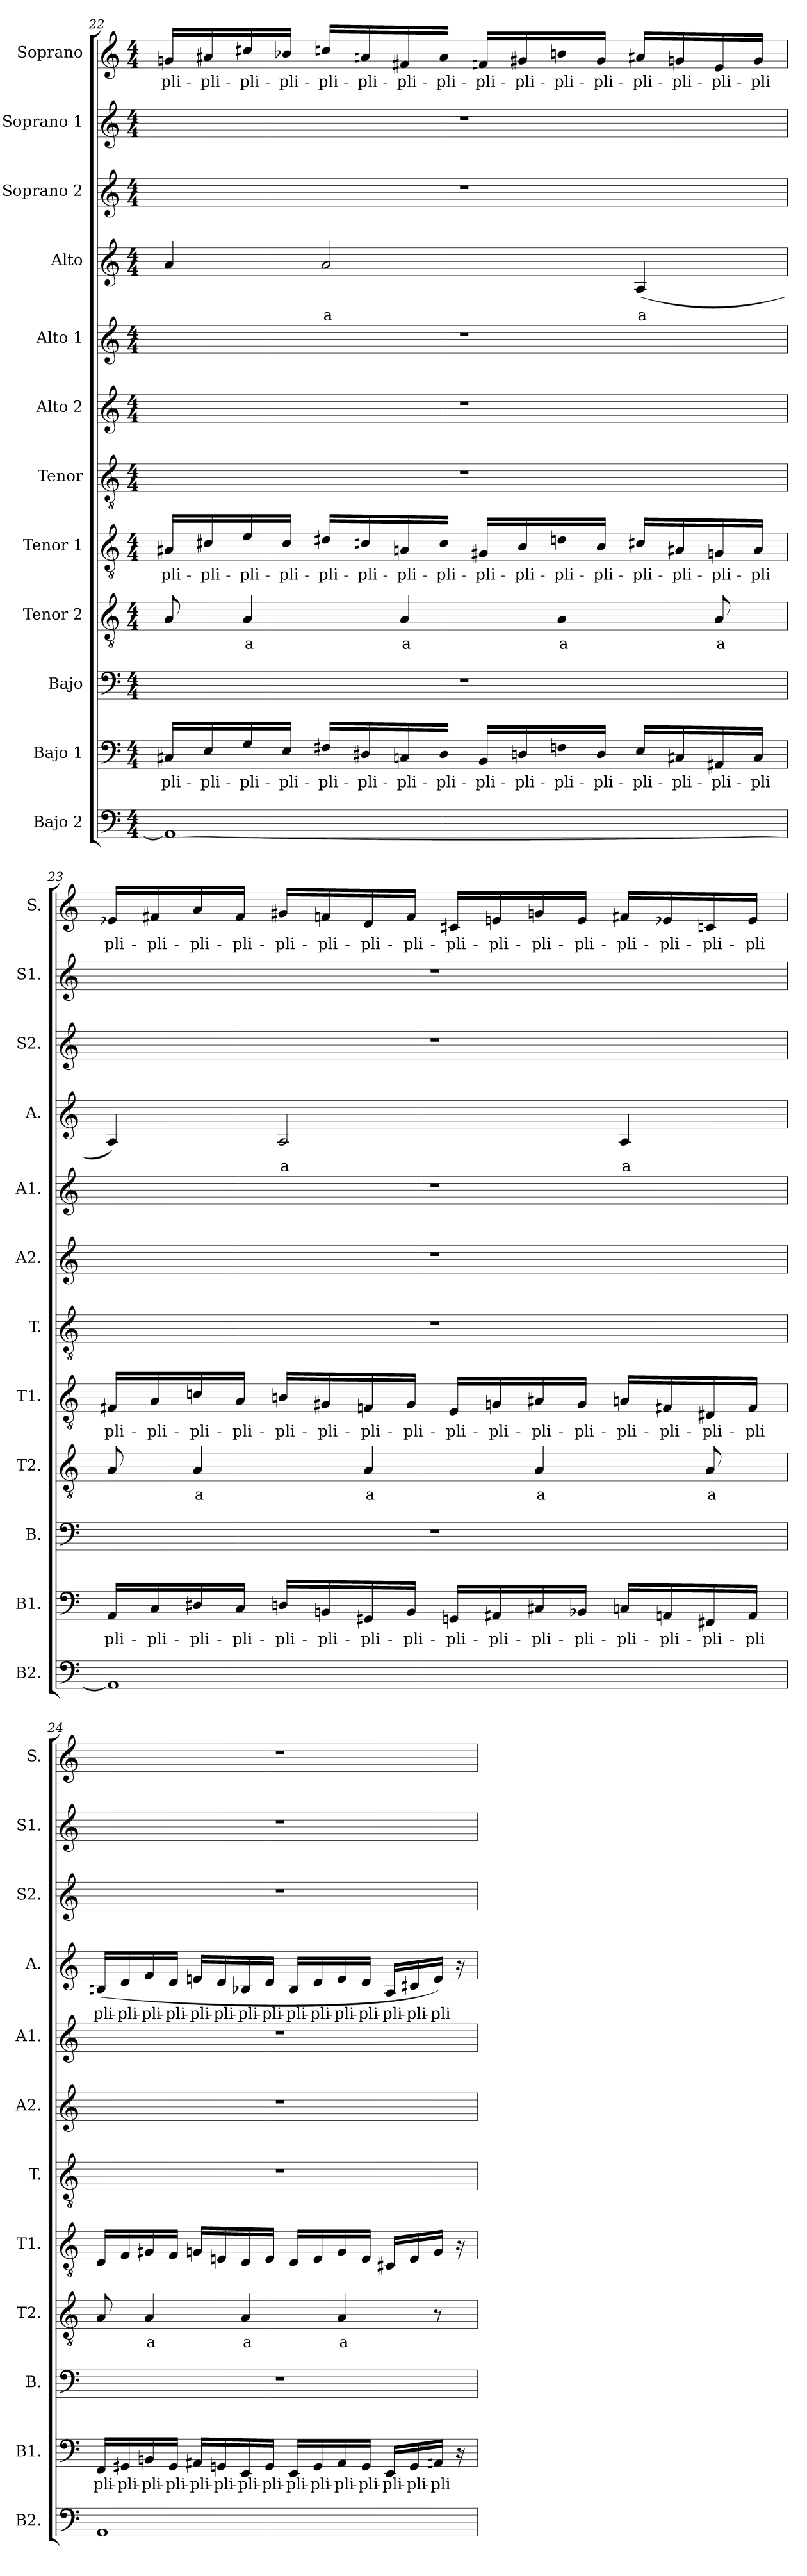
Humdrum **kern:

**kern	**kern	**text	**kern	**kern	**text	**kern	**text	**kern	**kern	**kern	**kern	**text	**kern	**kern	**kern	**text
*part12	*part11	*part11	*part10	*part9	*part9	*part8	*part8	*part7	*part6	*part5	*part4	*part4	*part3	*part2	*part1	*part1
*staff12	*staff11	*staff11	*staff10	*staff9	*staff9	*staff8	*staff8	*staff7	*staff6	*staff5	*staff4	*staff4	*staff3	*staff2	*staff1	*staff1
*I"Bajo 2	*I"Bajo 1	*	*I"Bajo	*I"Tenor 2	*	*I"Tenor 1	*	*I"Tenor	*I"Alto 2	*I"Alto 1	*I"Alto	*	*I"Soprano 2	*I"Soprano 1	*I"Soprano	*
*I'B2.	*I'B1.	*	*I'B.	*I'T2.	*	*I'T1.	*	*I'T.	*I'A2.	*I'A1.	*I'A.	*	*I'S2.	*I'S1.	*I'S.	*
*clefF4	*clefF4	*	*clefF4	*clefGv2	*	*clefGv2	*	*clefGv2	*clefG2	*clefG2	*clefG2	*	*clefG2	*clefG2	*clefG2	*
*k[]	*k[]	*	*k[]	*k[]	*	*k[]	*	*k[]	*k[]	*k[]	*k[]	*	*k[]	*k[]	*k[]	*
*M4/4	*M4/4	*	*M4/4	*M4/4	*	*M4/4	*	*M4/4	*M4/4	*M4/4	*M4/4	*	*M4/4	*M4/4	*M4/4	*
=22	=22	=22	=22	=22	=22	=22	=22	=22	=22	=22	=22	=22	=22	=22	=22	=22
!	!	!LO:LY:b	!	!	!	!	!LO:LY:b	!	!	!	!	!	!	!	!	!LO:LY:b
1AA_	16C#X/LL	pli-	1r	8A/	.	16A#X/LL	pli-	1r	1r	1r	4a/	.	1r	1r	16gn/LL	pli-
!	!	!LO:LY:b	!	!	!	!	!LO:LY:b	!	!	!	!	!	!	!	!	!LO:LY:b
.	16E/	-pli-	.	.	.	16c#X/	-pli-	.	.	.	.	.	.	.	16a#X/	-pli-
!	!	!LO:LY:b	!	!	!LO:LY:b	!	!LO:LY:b	!	!	!	!	!	!	!	!	!LO:LY:b
.	16G/	-pli-	.	4A/	a	16e/	-pli-	.	.	.	.	.	.	.	16cc#X/	-pli-
!	!	!LO:LY:b	!	!	!	!	!LO:LY:b	!	!	!	!	!	!	!	!	!LO:LY:b
.	16E/JJ	-pli-	.	.	.	16c#/JJ	-pli-	.	.	.	.	.	.	.	16b-X/JJ	-pli-
!	!	!LO:LY:b	!	!	!	!	!LO:LY:b	!	!	!	!	!LO:LY:b	!	!	!	!LO:LY:b
.	16F#X/LL	-pli-	.	.	.	16d#X/LL	-pli-	.	.	.	2a/	a	.	.	16ccn/LL	-pli-
!	!	!LO:LY:b	!	!	!	!	!LO:LY:b	!	!	!	!	!	!	!	!	!LO:LY:b
.	16D#X/	-pli-	.	.	.	16cn/	-pli-	.	.	.	.	.	.	.	16an/	-pli-
!	!	!LO:LY:b	!	!	!LO:LY:b	!	!LO:LY:b	!	!	!	!	!	!	!	!	!LO:LY:b
.	16Cn/	-pli-	.	4A/	a	16An/	-pli-	.	.	.	.	.	.	.	16f#X/	-pli-
!	!	!LO:LY:b	!	!	!	!	!LO:LY:b	!	!	!	!	!	!	!	!	!LO:LY:b
.	16D#/JJ	-pli-	.	.	.	16c/JJ	-pli-	.	.	.	.	.	.	.	16a/JJ	-pli-
!	!	!LO:LY:b	!	!	!	!	!LO:LY:b	!	!	!	!	!	!	!	!	!LO:LY:b
.	16BB/LL	-pli-	.	.	.	16G#X/LL	-pli-	.	.	.	.	.	.	.	16fn/LL	-pli-
!	!	!LO:LY:b	!	!	!	!	!LO:LY:b	!	!	!	!	!	!	!	!	!LO:LY:b
.	16Dn/	-pli-	.	.	.	16B/	-pli-	.	.	.	.	.	.	.	16g#X/	-pli-
!	!	!LO:LY:b	!	!	!LO:LY:b	!	!LO:LY:b	!	!	!	!	!	!	!	!	!LO:LY:b
.	16Fn/	-pli-	.	4A/	a	16dn/	-pli-	.	.	.	.	.	.	.	16bn/	-pli-
!	!	!LO:LY:b	!	!	!	!	!LO:LY:b	!	!	!	!	!	!	!	!	!LO:LY:b
.	16D/JJ	-pli-	.	.	.	16B/JJ	-pli-	.	.	.	.	.	.	.	16g#/JJ	-pli-
!	!	!LO:LY:b	!	!	!	!	!LO:LY:b	!	!	!	!	!LO:LY:b	!	!	!	!LO:LY:b
.	16E/LL	-pli-	.	.	.	16c#X/LL	-pli-	.	.	.	(>4A/	a	.	.	16a#X/LL	-pli-
!	!	!LO:LY:b	!	!	!	!	!LO:LY:b	!	!	!	!	!	!	!	!	!LO:LY:b
.	16C#X/	-pli-	.	.	.	16A#X/	-pli-	.	.	.	.	.	.	.	16gn/	-pli-
!	!	!LO:LY:b	!	!	!LO:LY:b	!	!LO:LY:b	!	!	!	!	!	!	!	!	!LO:LY:b
.	16AA#X/	-pli-	.	8A/	a	16Gn/	-pli-	.	.	.	.	.	.	.	16e/	-pli-
!	!	!LO:LY:b	!	!	!	!	!LO:LY:b	!	!	!	!	!	!	!	!	!LO:LY:b
.	16C#/JJ	-pli	.	.	.	16A#/JJ	-pli	.	.	.	.	.	.	.	16g/JJ	-pli
!!LO:PB:g=z
=23	=23	=23	=23	=23	=23	=23	=23	=23	=23	=23	=23	=23	=23	=23	=23	=23
!	!	!LO:LY:b	!	!	!	!	!LO:LY:b	!	!	!	!	!	!	!	!	!LO:LY:b
1AA]	16AA/LL	pli-	1r	8A/	.	16F#X/LL	pli-	1r	1r	1r	4A/)	.	1r	1r	16e-X/LL	pli-
!	!	!LO:LY:b	!	!	!	!	!LO:LY:b	!	!	!	!	!	!	!	!	!LO:LY:b
.	16C/	-pli-	.	.	.	16A/	-pli-	.	.	.	.	.	.	.	16f#X/	-pli-
!	!	!LO:LY:b	!	!	!LO:LY:b	!	!LO:LY:b	!	!	!	!	!	!	!	!	!LO:LY:b
.	16D#X/	-pli-	.	4A/	a	16cn/	-pli-	.	.	.	.	.	.	.	16a/	-pli-
!	!	!LO:LY:b	!	!	!	!	!LO:LY:b	!	!	!	!	!	!	!	!	!LO:LY:b
.	16C/JJ	-pli-	.	.	.	16A/JJ	-pli-	.	.	.	.	.	.	.	16f#/JJ	-pli-
!	!	!LO:LY:b	!	!	!	!	!LO:LY:b	!	!	!	!	!LO:LY:b	!	!	!	!LO:LY:b
.	16Dn/LL	-pli-	.	.	.	16Bn/LL	-pli-	.	.	.	2A/	a	.	.	16g#X/LL	-pli-
!	!	!LO:LY:b	!	!	!	!	!LO:LY:b	!	!	!	!	!	!	!	!	!LO:LY:b
.	16BBn/	-pli-	.	.	.	16G#X/	-pli-	.	.	.	.	.	.	.	16fn/	-pli-
!	!	!LO:LY:b	!	!	!LO:LY:b	!	!LO:LY:b	!	!	!	!	!	!	!	!	!LO:LY:b
.	16GG#X/	-pli-	.	4A/	a	16Fn/	-pli-	.	.	.	.	.	.	.	16d/	-pli-
!	!	!LO:LY:b	!	!	!	!	!LO:LY:b	!	!	!	!	!	!	!	!	!LO:LY:b
.	16BB/JJ	-pli-	.	.	.	16G#/JJ	-pli-	.	.	.	.	.	.	.	16f/JJ	-pli-
!	!	!LO:LY:b	!	!	!	!	!LO:LY:b	!	!	!	!	!	!	!	!	!LO:LY:b
.	16GGn/LL	-pli-	.	.	.	16E/LL	-pli-	.	.	.	.	.	.	.	16c#X/LL	-pli-
!	!	!LO:LY:b	!	!	!	!	!LO:LY:b	!	!	!	!	!	!	!	!	!LO:LY:b
.	16AA#X/	-pli-	.	.	.	16Gn/	-pli-	.	.	.	.	.	.	.	16en/	-pli-
!	!	!LO:LY:b	!	!	!LO:LY:b	!	!LO:LY:b	!	!	!	!	!	!	!	!	!LO:LY:b
.	16C#X/	-pli-	.	4A/	a	16A#X/	-pli-	.	.	.	.	.	.	.	16gn/	-pli-
!	!	!LO:LY:b	!	!	!	!	!LO:LY:b	!	!	!	!	!	!	!	!	!LO:LY:b
.	16BB-X/JJ	-pli-	.	.	.	16G/JJ	-pli-	.	.	.	.	.	.	.	16e/JJ	-pli-
!	!	!LO:LY:b	!	!	!	!	!LO:LY:b	!	!	!	!	!LO:LY:b	!	!	!	!LO:LY:b
.	16Cn/LL	-pli-	.	.	.	16An/LL	-pli-	.	.	.	4A/	a	.	.	16f#X/LL	-pli-
!	!	!LO:LY:b	!	!	!	!	!LO:LY:b	!	!	!	!	!	!	!	!	!LO:LY:b
.	16AAn/	-pli-	.	.	.	16F#X/	-pli-	.	.	.	.	.	.	.	16e-X/	-pli-
!	!	!LO:LY:b	!	!	!LO:LY:b	!	!LO:LY:b	!	!	!	!	!	!	!	!	!LO:LY:b
.	16FF#X/	-pli-	.	8A/	a	16D#X/	-pli-	.	.	.	.	.	.	.	16cn/	-pli-
!	!	!LO:LY:b	!	!	!	!	!LO:LY:b	!	!	!	!	!	!	!	!	!LO:LY:b
.	16AA/JJ	-pli	.	.	.	16F#/JJ	-pli	.	.	.	.	.	.	.	16e-/JJ	-pli
!!LO:PB:g=z
=24	=24	=24	=24	=24	=24	=24	=24	=24	=24	=24	=24	=24	=24	=24	=24	=24
!	!	!LO:LY:b	!	!	!	!	!	!	!	!	!	!LO:LY:b	!	!	!	!
1AA	16FF/LL	pli-	1r	8A/	.	16D/LL	.	1r	1r	1r	(>16Bn/LL	pli-	1r	1r	1r	.
!	!	!LO:LY:b	!	!	!	!	!	!	!	!	!	!LO:LY:b	!	!	!	!
.	16GG#X/	-pli-	.	.	.	16F/	.	.	.	.	16d/	-pli-	.	.	.	.
!	!	!LO:LY:b	!	!	!LO:LY:b	!	!	!	!	!	!	!LO:LY:b	!	!	!	!
.	16BBn/	-pli-	.	4A/	a	16G#X/	.	.	.	.	16f/	-pli-	.	.	.	.
!	!	!LO:LY:b	!	!	!	!	!	!	!	!	!	!LO:LY:b	!	!	!	!
.	16GG#/JJ	-pli-	.	.	.	16F/JJ	.	.	.	.	16d/JJ	-pli-	.	.	.	.
!	!	!LO:LY:b	!	!	!	!	!	!	!	!	!	!LO:LY:b	!	!	!	!
.	16AA#X/LL	-pli-	.	.	.	16Gn/LL	.	.	.	.	16en/LL	-pli-	.	.	.	.
!	!	!LO:LY:b	!	!	!	!	!	!	!	!	!	!LO:LY:b	!	!	!	!
.	16GGn/	-pli-	.	.	.	16En/	.	.	.	.	16d/	-pli-	.	.	.	.
!	!	!LO:LY:b	!	!	!LO:LY:b	!	!	!	!	!	!	!LO:LY:b	!	!	!	!
.	16EE/	-pli-	.	4A/	a	16D/	.	.	.	.	16B-X/	-pli-	.	.	.	.
!	!	!LO:LY:b	!	!	!	!	!	!	!	!	!	!LO:LY:b	!	!	!	!
.	16GG/JJ	-pli-	.	.	.	16E/JJ	.	.	.	.	16d/JJ	-pli-	.	.	.	.
!	!	!LO:LY:b	!	!	!	!	!	!	!	!	!	!LO:LY:b	!	!	!	!
.	16EE/LL	-pli-	.	.	.	16D/LL	.	.	.	.	16B-/LL	-pli-	.	.	.	.
!	!	!LO:LY:b	!	!	!	!	!	!	!	!	!	!LO:LY:b	!	!	!	!
.	16GG/	-pli-	.	.	.	16E/	.	.	.	.	16d/	-pli-	.	.	.	.
!	!	!LO:LY:b	!	!	!LO:LY:b	!	!	!	!	!	!	!LO:LY:b	!	!	!	!
.	16AA#/	-pli-	.	4A/	a	16G/	.	.	.	.	16e/	-pli-	.	.	.	.
!	!	!LO:LY:b	!	!	!	!	!	!	!	!	!	!LO:LY:b	!	!	!	!
.	16GG/JJ	-pli-	.	.	.	16E/JJ	.	.	.	.	16d/JJ	-pli-	.	.	.	.
!	!	!LO:LY:b	!	!	!	!	!	!	!	!	!	!LO:LY:b	!	!	!	!
.	16EE/LL	-pli-	.	.	.	16C#X/LL	.	.	.	.	16A/LL	-pli-	.	.	.	.
!	!	!LO:LY:b	!	!	!	!	!	!	!	!	!	!LO:LY:b	!	!	!	!
.	16GG/	-pli-	.	.	.	16E/	.	.	.	.	16c#X/	-pli-	.	.	.	.
!	!	!LO:LY:b	!	!	!	!	!	!	!	!	!	!LO:LY:b	!	!	!	!
.	16AAn/JJ	-pli	.	8r	.	16G/JJ	.	.	.	.	16e/JJ)	-pli	.	.	.	.
.	16r	.	.	.	.	16r	.	.	.	.	16r	.	.	.	.	.
=	=	=	=	=	=	=	=	=	=	=	=	=	=	=	=	=
*-	*-	*-	*-	*-	*-	*-	*-	*-	*-	*-	*-	*-	*-	*-	*-	*-
